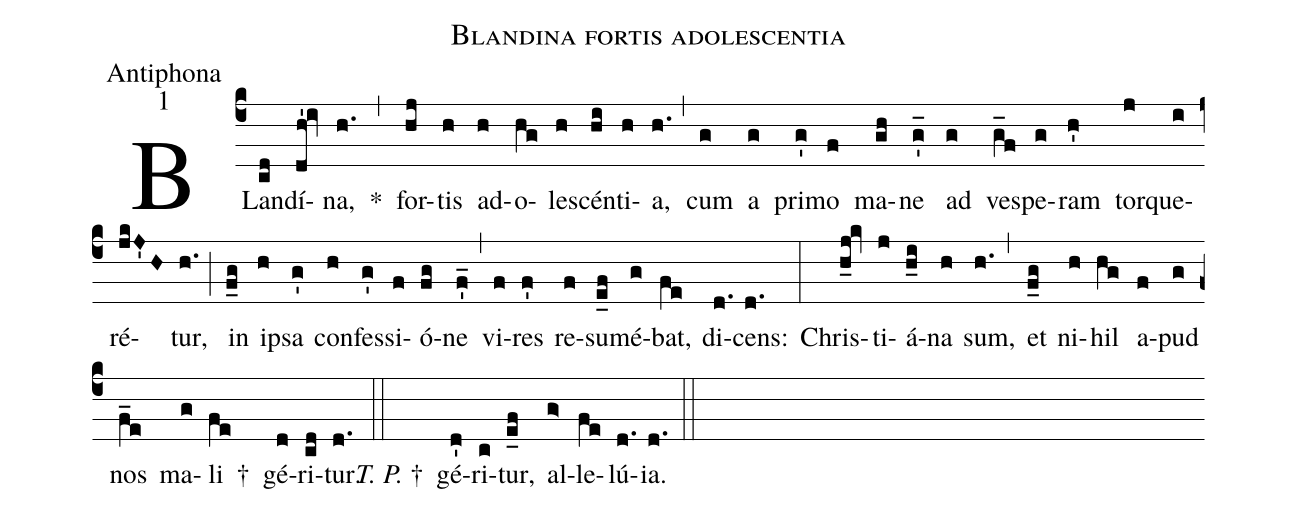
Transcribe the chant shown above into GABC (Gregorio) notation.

name:Blandina fortis adolescentia;
office-part:Antiphona;
mode:1;
%%
(c4)BLan(cd)dí(dh'!iv)na,(h.) *(,) for(hj)tis(h) ad(h)o(hg)le(h)scén(hi)ti(h)a,(h.) (,) cum(g) a(g) pri(g')mo(f) ma(gh)ne(g'_) ad(g) ves(g_f)pe(g)ram(h') tor(j)que(i)ré(jkJ'H)tur,(h.) (;) in(f_g) ip(h)sa(g') con(h)fes(g')si(f)ó(fg)ne(f'_) (,) vi(f)res(f') re(f)su(e_f)mé(g)bat,(fe) di(d.)cens:(d.) (:) Chris(h_j!kv)ti(j)á(h_i)na(h) sum,(h.) (,) et(f_g) ni(h)hil(hg) a(f)pud(g) nos(f_e) ma(g)li(fe) †() gé(d)ri(cd)tur.(d.) (::)<i>T. P.</i> †() gé(d')ri(c)tur,(e_f) al(g>)le(fe)lú(d.)ia.(d.) (::)
